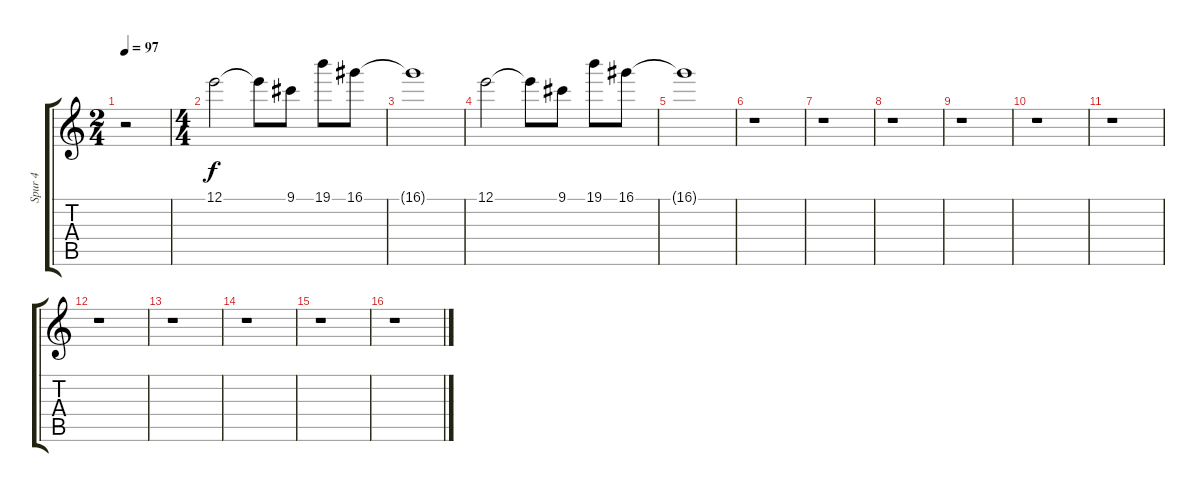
\track ("Spur 4" "Spur 4") {instrument overdrivenguitar}
\staff {score tabs}
\tuning (E4 B3 G3 D3 A2 E2) {hide}
\ts (2 4)
\tempo 97
\clef g2
\ks c
r.2{dy f instrument overdrivenguitar} |
\ts (4 4)
12.1.2 12.1{t}.8 9.1.8 19.1.8 16.1.8 |
16.1{t}.1 |
12.1.2 12.1{t}.8 9.1.8 19.1.8 16.1.8 |
16.1{t}.1 |
r.1 |
r.1 |
r.1 |
r.1 |
r.1 |
r.1 |
r.1 |
r.1 |
r.1 |
r.1 |
r.1
